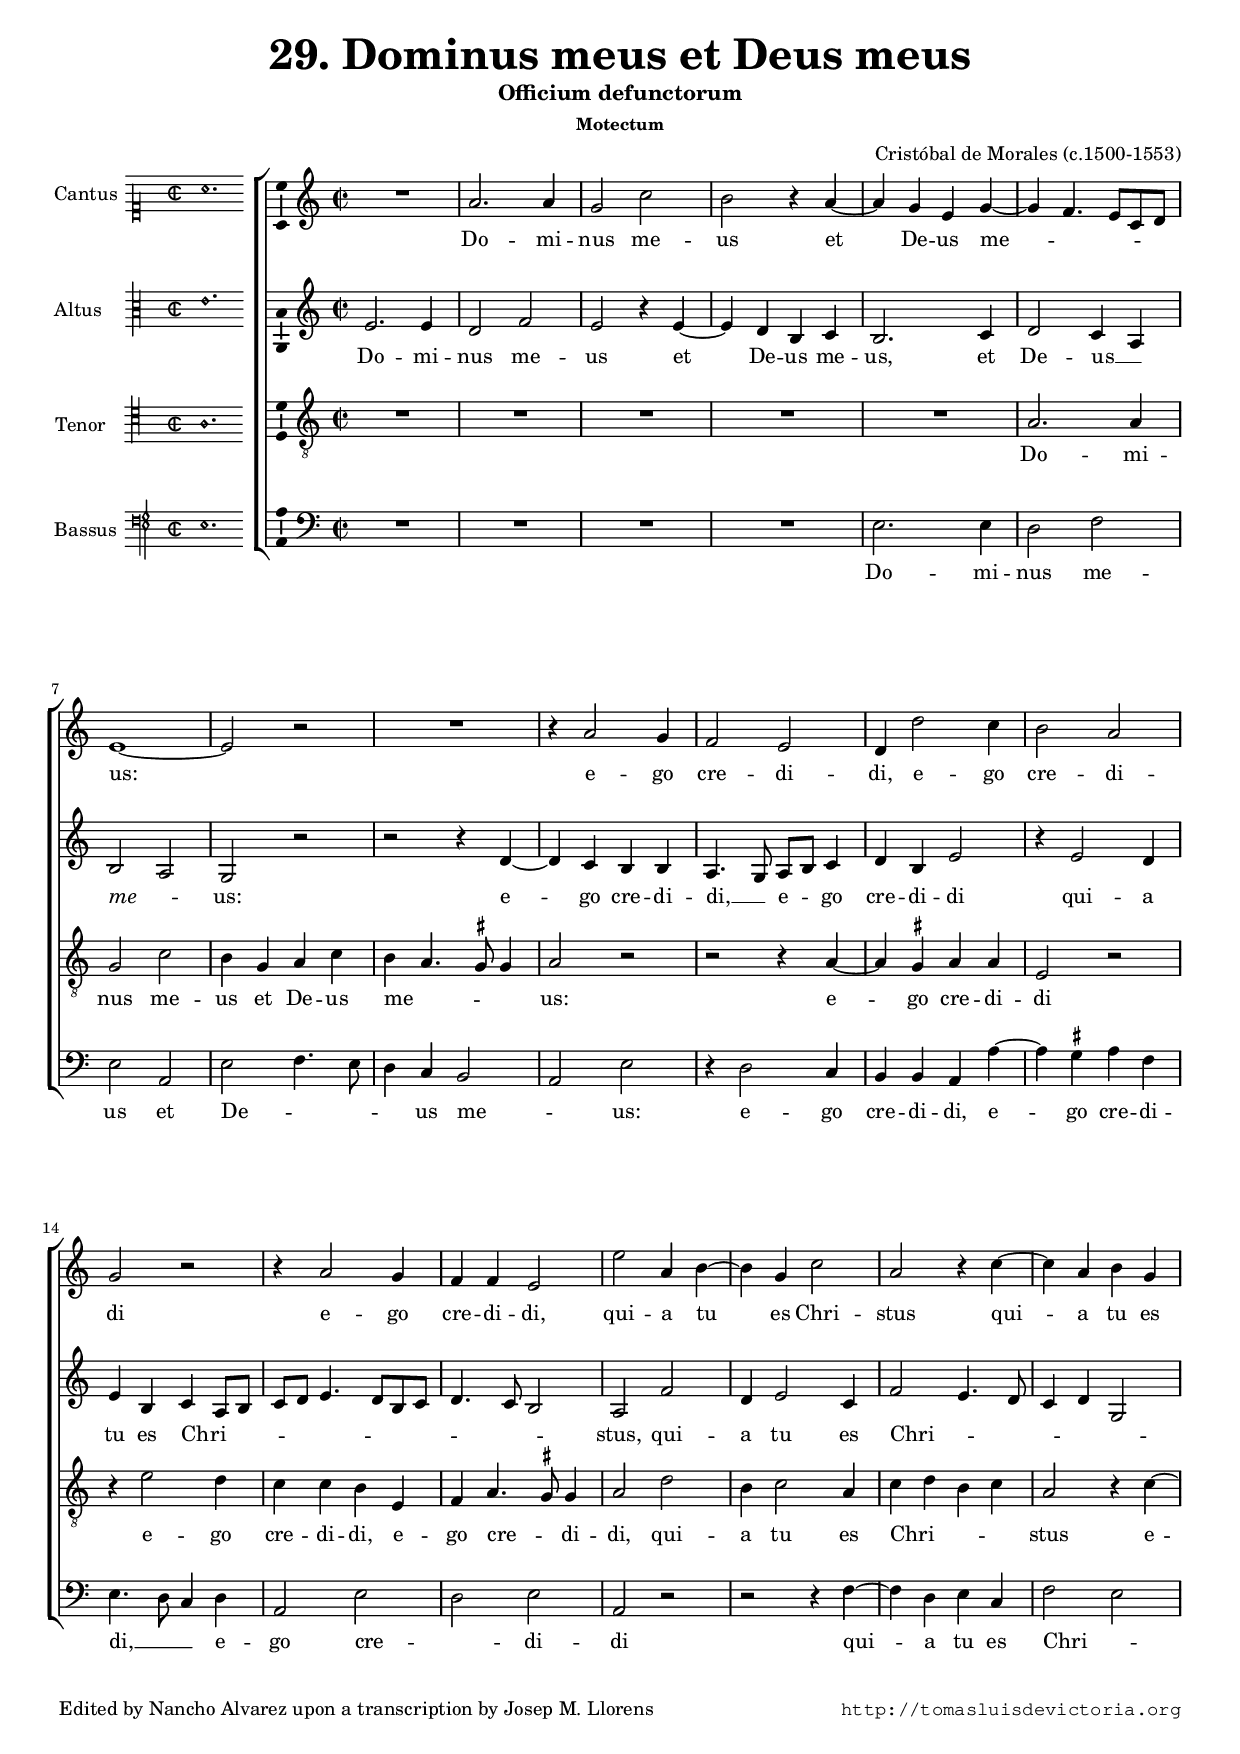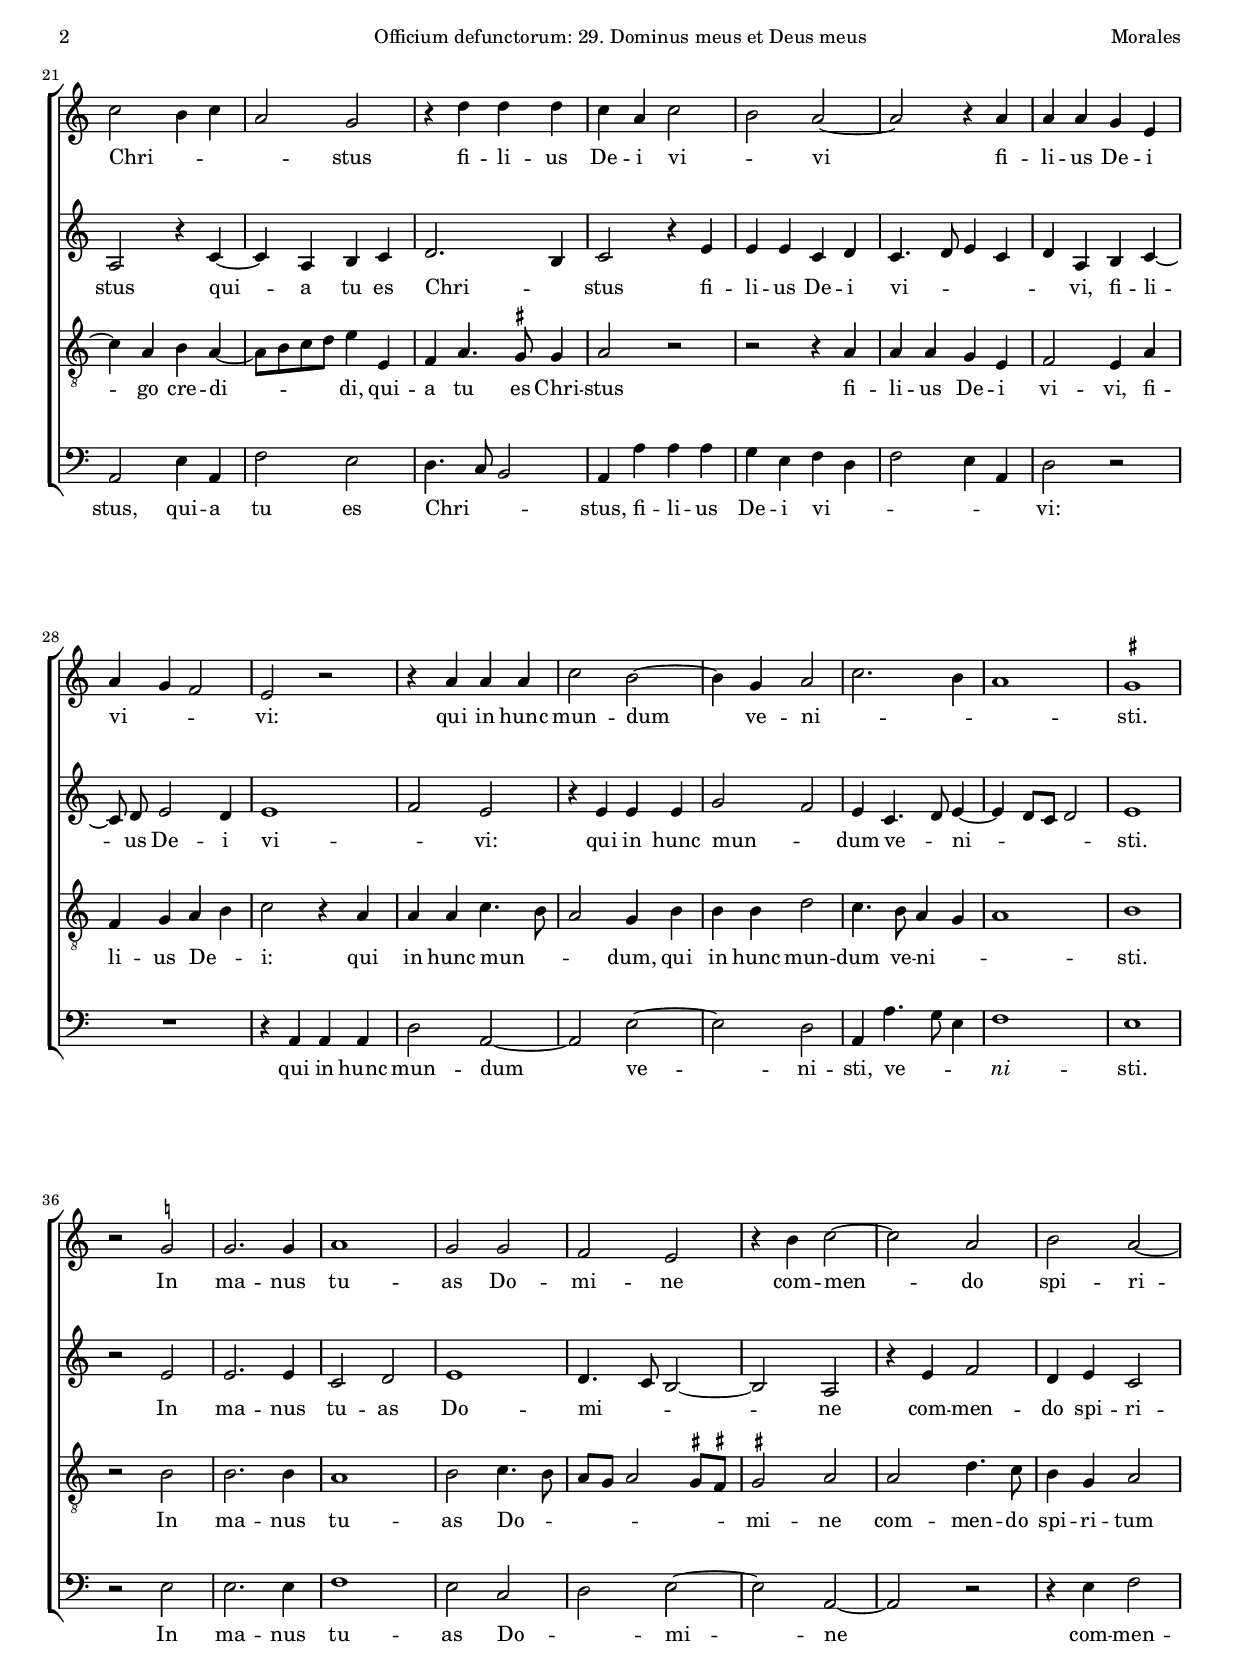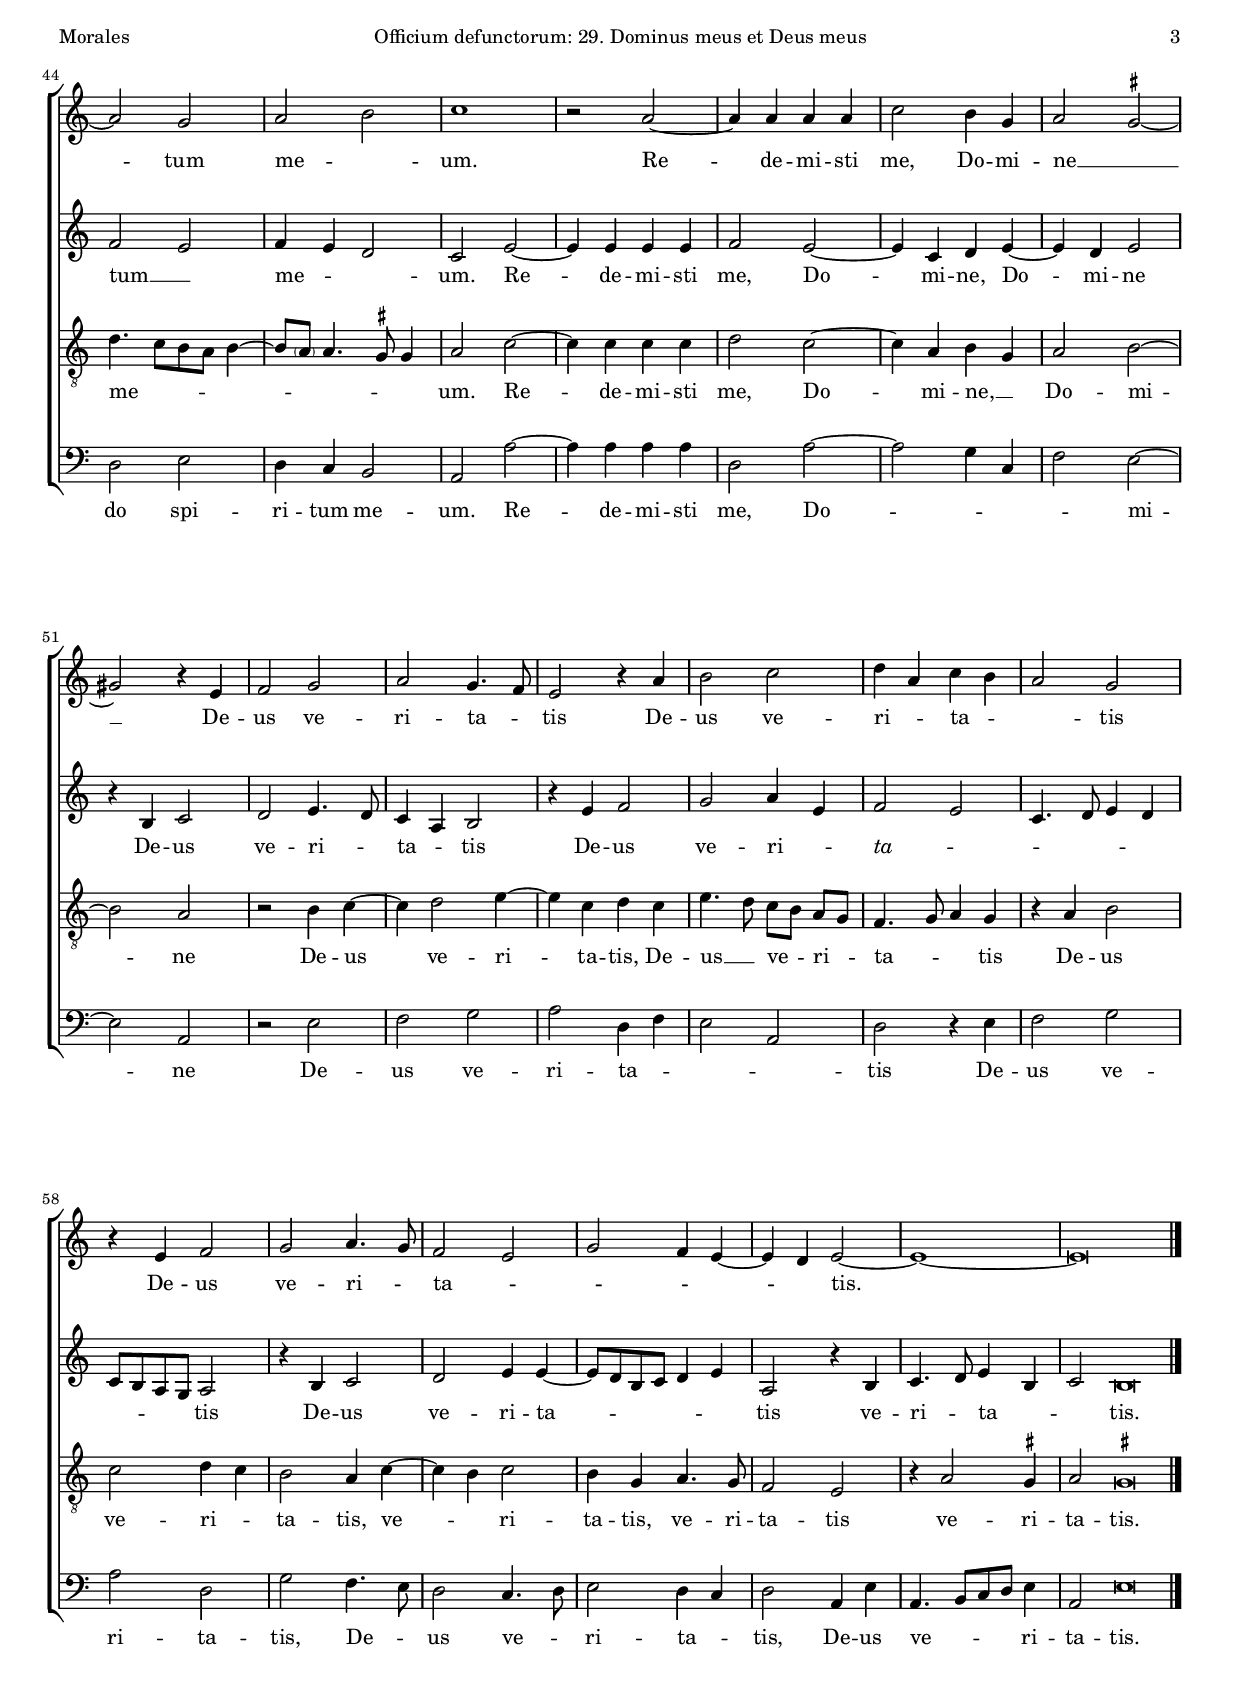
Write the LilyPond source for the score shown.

\version "2.22.0"

#(set-default-paper-size "a4")
#(set-global-staff-size 16.6)
#(ly:set-option 'point-and-click #f)
%mobile -s14.5 -i3.2

italicas=\override LyricText.font-shape = #'italic
rectas=\override LyricText.font-shape = #'upright
ss=\once \set suggestAccidentals = ##t
incipitwidth = 20
mtempo={\tempo 4 = 100}
mtempob={\tempo 4 = 50}
mt=#(define-music-function (offset) (number?) ; move lyric text
      #{ \once \override LyricText.X-offset = -$offset #})


htitle="Officium defunctorum: 29. Dominus meus et Deus meus"
hcomposer="Morales"

\header {
	title=\markup{\fontsize #3 "29. Dominus meus et Deus meus"}
	subtitle="Officium defunctorum"
	subsubtitle=\markup{"Motectum" \vspace #1 }
	composer="Cristóbal de Morales (c.1500-1553)"
        pdfauthor=\composer
	%opus="(-)"
	%poet=\markup{"Oporto, Ms."} % Tarazona, Colegiata de Alquézar, Zaragoza
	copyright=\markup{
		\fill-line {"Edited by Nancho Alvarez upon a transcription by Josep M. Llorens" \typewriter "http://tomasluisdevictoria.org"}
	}
%	tagline=""
}

global={\key c \major \time 2/2 \skip 1*64 \bar "|."
}


cantus=\relative c''{
	R1
	a2. a4
	g2 c
	b r4 a ~
	a g e g ~
	g f4. e8 c d
	e1 ~
	e2 r
	R1
	r4 a2 g4
	f2 e
	d4 d'2 c4
	b2 a
	g r
	r4 a2 g4
	f f e2
	e'2 a,4 b ~
	b g c2
	a2 r4 c ~
	c a b g
	c2 b 4 c
	a2 g
	r4 d' d d
	c a c2
	b2 a ~
	a r4 a
	a a g e
	a g f2
	e r
	r4 a a a
	c2 b ~
	b4 g a2
	c2. b4
	a1
	\ss gis \break
	r2 \ss g!
	g2. g4
	a1
	g2 g
	f2 e
	r4 b'4 c2 ~
	c2 a
	b a ~
	a g
	a b
	c1
	r2 a ~
	a4 a a a
	c2 b4 g 
	a2 \ss gis ~
	gis r4 e
	f2 g
	a2 g4. f8 
	e2 r4 a
	b2 c
	d4 a c b
	a2 g
	r4 e f2
	g2 a4. g8 
	f2 e
	g f4 e ~
	e d e2 ~
	e1 ~
	e\breve*1/2
}

altus=\relative c'{
	e2. e4 
	d2 f
	e r4 e ~
	e d b c
	b2. c4
	d2 c4 a
	b2 a
	g r
	r r4 d' ~
	d c b b
	a4. g8 a b c4
	d4 b e2
	r4 e2 d4
	e b c a8 b
	c d e4. d8 b c
	d4. c8 b2
	a f'
	d4 e2 c4
	f2 e4. d8
	c4 d g,2
	a r4 c ~
	c a b c 
	d2. b4
	c2 r4 e
	e e c d
	c4. d8 e4 c
	d a b c ~
	c8 \noBeam d e2 d4
	e1
	f2 e
	r4 e e e
	g2 f
	e4 c4. d8 e4 ~
	e d8 c d2
	e1
	r2 e
	e2. e4
	c2 d
	e1
	d4. c8 b2 ~
	b2 a
	r4 e' f2
	d4 e c2
	f e
	f4 e d2
	c e ~
	e4 e e e
	f2 e ~
	e4 c d e ~
	e d e2
	r4 b c2
	d e4. d8
	c4 a b2
	r4 e f2
	g a4 e
	f2 e
	c4. d8 e4 d
	c8 b a g a2
	r4 b c2
	d2 e4 e ~
	e8 d b c d4 e
	a,2 r4 b
	c4. d8 e4 b
	c2 \mtempob b\breve*1/4
	
}

tenor=\relative c'{
	R1*5
	a2. a4
	g2 c
	b4 g a c
	b a4. \ss gis8 gis4
	a2 r
	r r4 a ~
	a \ss gis a a % sostenido?
	e2 r
	r4 e'2 d4
	c4 c b e,
	f a4. \ss gis8 gis4
	a2 d
	b4 c2 a4
	c d b c
	a2 r4 c ~
	c a b a ~
	a8 b c d e4 e,
	f a4. \ss gis8 gis4
	a2 r
	r2 r4 a
	a a g e
	f2 e4 a
	f g a b
	c2 r4 a
	a a c4. b8
	a2 g4 b
	b b d2
	c4. b8 a4 g
	a1
	b
	r2 b
	b2. b4
	a1
	b2 c4. b8 
	a g a2 \ss gis8 \ss fis
	\ss gis2 a
	a2 d4. c8
	b4 g a2
	d4. c8[ b a] b4 ~
	b8 \parenthesize a a4. \ss gis8 gis4 % b
	a2 c ~
	c4 c c c
	d2 c ~
	c4 a b g
	a2 b ~
	b a
	r2 b4 c ~
	c4 d2 e4 ~
	e c d c
	e4. d8 c8[ b] a[ g]
	f4. g8 a4 g
	r4 a b2
	c2 d4 c
	b2 a4 c ~
	c b c2
	b4 g a4. g8
	f2 e
	r4 a2 \ss gis4
	a2 \ss gis\breve*1/4
}

bassus=\relative c{
	R1*4
	e2. e4
	d2 f
	e a,
	e' f4. e8
	d4 c b2
	a e'
	r4 d2 c4
	b b a a' ~
	a \ss gis a f
	e4. d8 c4 d
	a2 e'
	d e
	a, r
	r r4 f' ~
	f d e c
	f2 e
	a, e'4 a,
	f'2 e
	d4. c8 b2
	a4 a' a a
	g e f d
	f2 e4 a,
	d2 r
	R1
	r4 a a a
	d2 a ~
	a e' ~
	e d
	a4 a'4. g8 e4
	f1
	e
	r2 e
	e2. e4
	f1
	e2 c
	d e ~
	e a, ~
	a2 r
	r4 e' f2
	d e
	d4 c b2
	a a' ~
	a4 a a a
	d,2 a' ~
	a g4 c,
	f2 e ~
	e a,
	r2 e'
	f2 g
	a d,4 f
	e2 a,
	d r4 e
	f2 g
	a d,
	g2 f4. e8
	d2 c4. d8
	e2 d4 c
	d2 a4 e'
	a,4. b8[ c d] e4
	a,2 e'\breve*1/4
}

textocantus=\lyricmode{
Do -- mi -- nus me -- us et De -- us me -- _ _ _ _ us:
e -- go cre -- di -- di,
e -- go cre -- di -- di
e -- go cre -- di -- di,
qui -- a tu es Chri -- stus
qui -- a tu es Chri -- _ _ _ stus
fi -- li -- us De -- i vi -- _ vi
fi -- li -- us De -- i vi -- _ _ vi:
qui in hunc mun -- dum ve -- ni -- _ _ _ sti.
In ma -- nus tu -- as Do -- mi -- ne
com -- men -- do spi -- ri -- tum me -- _ um.
Re -- de -- mi -- sti me,
Do -- mi -- ne __ _
De -- us ve -- ri -- ta -- _ tis
De -- us ve -- ri -- _ ta -- _ _ tis
De -- us ve -- ri -- _ ta -- _ _ _ _ _ tis.
}

textoaltus=\lyricmode{
Do -- mi -- nus me -- us et De -- us me -- us,
et De -- us __ _ \italicas me -- _ \rectas us: % us me _
e -- go cre -- di -- di, __ _
e -- _ go cre -- di -- di
qui -- a tu es Chri -- _ _ _ _ _ _ _ _ _ _ _ stus,
qui -- a tu es Chri -- _ _ _ _ _ stus
qui -- a tu es Chri -- _ stus
fi -- li -- us De -- i vi -- _ _ _ _ vi,
fi -- li -- us De -- i vi -- _ vi:
qui in hunc mun -- _ dum ve -- _ ni -- _ _ _ sti.
In ma -- nus tu -- as Do -- mi -- _ _ ne
com -- men -- do spi -- ri -- tum __ _ me -- _ _ um.
Re -- de -- mi -- sti me,
Do -- mi -- ne,
Do -- mi -- ne
De -- us ve -- ri -- _ ta -- _ tis
De -- us ve -- ri -- _ \italicas ta -- _ _ _ _ _ _ _ _ _ \rectas tis % ve -- ri -- ta -- _ _ 
De -- us ve -- ri -- ta -- _ _ _ _ _ tis
ve -- ri -- _ ta -- _ _ tis.

}

textotenor=\lyricmode{
Do -- mi -- nus me -- us et De -- us me -- _ _ _ us:
e -- go cre -- di -- di
e -- go cre -- di -- di,
e -- go cre -- _ di -- di,
qui -- a tu es Chri -- _ _ _ stus
e -- go cre -- di -- _ _ _ di,
qui -- a tu es Chri -- stus
fi -- li -- us De -- i vi -- vi,
fi -- li -- us De -- _ i: % sic
qui in hunc mun -- _ _ dum,
qui in hunc mun -- dum ve -- ni -- _ _ sti.
In ma -- nus tu -- as Do -- _ _ _ _ _ _ mi -- ne
com -- men -- do spi -- ri -- tum me -- _ _ _ _ _ _ _ _ um.
Re -- de -- mi -- sti me,
Do -- mi -- ne, __ _ 
Do -- mi -- ne
De -- us ve -- ri -- ta -- tis,
De -- us __ _ ve -- _ ri -- _ ta -- _ _ tis
De -- us ve -- ri -- _ ta -- tis,
ve -- _ ri -- ta -- tis,
ve -- ri -- ta -- tis
ve -- ri -- ta -- tis.

}

textobassus=\lyricmode{
Do -- mi -- nus me -- us et De -- _ _ _ us me -- _ us:
e -- go cre -- di -- di,
e -- go cre -- di -- di, __ _ _ 
e -- go cre -- _ di -- di
qui -- a tu es Chri -- _ stus,
qui -- a tu es Chri -- _ _ stus,
fi -- li -- us De -- i vi -- _ _ _ _ vi:
qui in hunc mun -- dum ve -- ni -- sti,
ve -- _ _ \italicas ni -- \rectas sti. % ve -- _ ni -- _ sti.
In ma -- nus tu -- as Do -- _ mi -- ne
com -- men -- do spi -- ri -- tum me -- um.
Re -- de -- mi -- sti me,
Do -- _ _ _ mi -- ne
De -- us ve -- ri -- ta -- _ _ _ tis
De -- us ve -- ri -- ta -- tis,
De -- _ us ve -- _ ri -- ta -- _ tis,
De -- us ve -- _ _ _ ri -- ta -- tis.

}


incipitcantus=\markup{
	\score{
		{ 
		\set Staff.instrumentName="Cantus "
		\override NoteHead.style = #'neomensural
		\override Staff.TimeSignature.style = #'neomensural
		\cadenzaOn 
		\clef "petrucci-c1"
		\key c \major
		\time 2/2
                a'1.
		} 

	\layout { line-width=\incipitwidth indent = 0 }
	}
}

incipitaltus=\markup{
	\score{
		{ 
		\set Staff.instrumentName="Altus    "
		\override NoteHead.style = #'neomensural 
		\override Staff.TimeSignature.style = #'neomensural
		\cadenzaOn 
		\clef "petrucci-c3"
		\key c \major
		\time 2/2
                e'1.
		} 
	\layout { line-width=\incipitwidth indent = 0 }
	}
}


incipittenor=\markup{
	\score{
		{ 
		\set Staff.instrumentName="Tenor   "
		\override NoteHead.style = #'neomensural 
		\override Staff.TimeSignature.style = #'neomensural
		\cadenzaOn 
		\clef "petrucci-c4"
		\key c \major
		\time 2/2
                a1.
		} 
	\layout { line-width=\incipitwidth indent=0 }
	}
}

incipitbassus=\markup{
	\score{
		{ 
		\set Staff.instrumentName="Bassus "
		\override NoteHead.style = #'neomensural
		\override Staff.TimeSignature.style = #'neomensural
		\cadenzaOn 
		\clef "petrucci-f4"
		\key c \major
		\time 2/2
                e1.
		} 
	\layout { line-width=\incipitwidth indent = 0 }
	}
}

%\layout {
%       \context {\Voice
%               \remove Ligature_bracket_engraver
%               \consists Mensural_ligature_engraver
%       }
%       line-width=\incipitwidth
%       indent = 0
%}

\score {\transpose c' c'{
\new ChoirStaff<<

	\new Staff <<\global
	\new Voice="v1" {
		\set Staff.instrumentName=\incipitcantus
		\clef "treble"
		\cantus }
	\new Lyrics \lyricsto "v1" {\textocantus }
	>>

	\new Staff <<\global
	\new Voice="v2" {
		\set Staff.instrumentName=\incipitaltus
		\clef "treble"
		\altus }
	\new Lyrics \lyricsto "v2" {\textoaltus }
	>>
	
	\new Staff <<\global
	\new Voice="v3" {
		\set Staff.instrumentName=\incipittenor
		\clef "G_8"
		\tenor }
	\new Lyrics \lyricsto "v3" {\textotenor }
	>>

	\new Staff <<\global
	\new Voice="v4" {
		\set Staff.instrumentName=\incipitbassus
		\clef "bass"
		\bassus }
	\new Lyrics \lyricsto "v4" {\textobassus }
	>>
	
>>

	} % transpose

\layout{ 
	\context {\Lyrics 
		\override VerticalAxisGroup.staff-affinity = #UP
		\override VerticalAxisGroup.nonstaff-relatedstaff-spacing =
			#'((basic-distance . 0) (minimum-distance . 0) (padding . 1))
		%\override LyricText.font-size = #1.2
		\override LyricHyphen.minimum-distance = #0.5
	}
	\context {\Score 
		tempoHideNote = ##t
		\override BarNumber.padding = #2 
	}
	\context {\Voice 
		%melismaBusyProperties = #'()
		%autoBeaming = ##f
	}
	\context {\Staff 
                %\RemoveEmptyStaves
                %\override VerticalAxisGroup.remove-first = ##t
		\override VerticalAxisGroup.staff-staff-spacing =
			#'((basic-distance . 11) (minimum-distance . 0) (padding . 1))
		\consists Ambitus_engraver 
		\override LigatureBracket.padding = #1
	}
}

%\midi { \mtempo }

}


\paper{
	evenHeaderMarkup=\markup  \fill-line { \fromproperty #'page:page-number-string \htitle \hcomposer }
	oddHeaderMarkup= \markup  \fill-line { \on-the-fly #not-first-page \hcomposer \on-the-fly #not-first-page \htitle \on-the-fly #not-first-page \fromproperty #'page:page-number-string }
	%system-count=20
	%page-count = 8
	ragged-last-bottom = ##f
	indent=3.5\cm
	system-system-spacing =
	#'((basic-distance . 20) (minimum-distance . 0) (padding . 5))
	top-system-spacing = % header
	#'((basic-distance . 8) (minimum-distance . 0) (padding . 0))
	last-bottom-spacing = % footer
	#'((basic-distance . 12) (minimum-distance . 0) (padding . 0))

}
